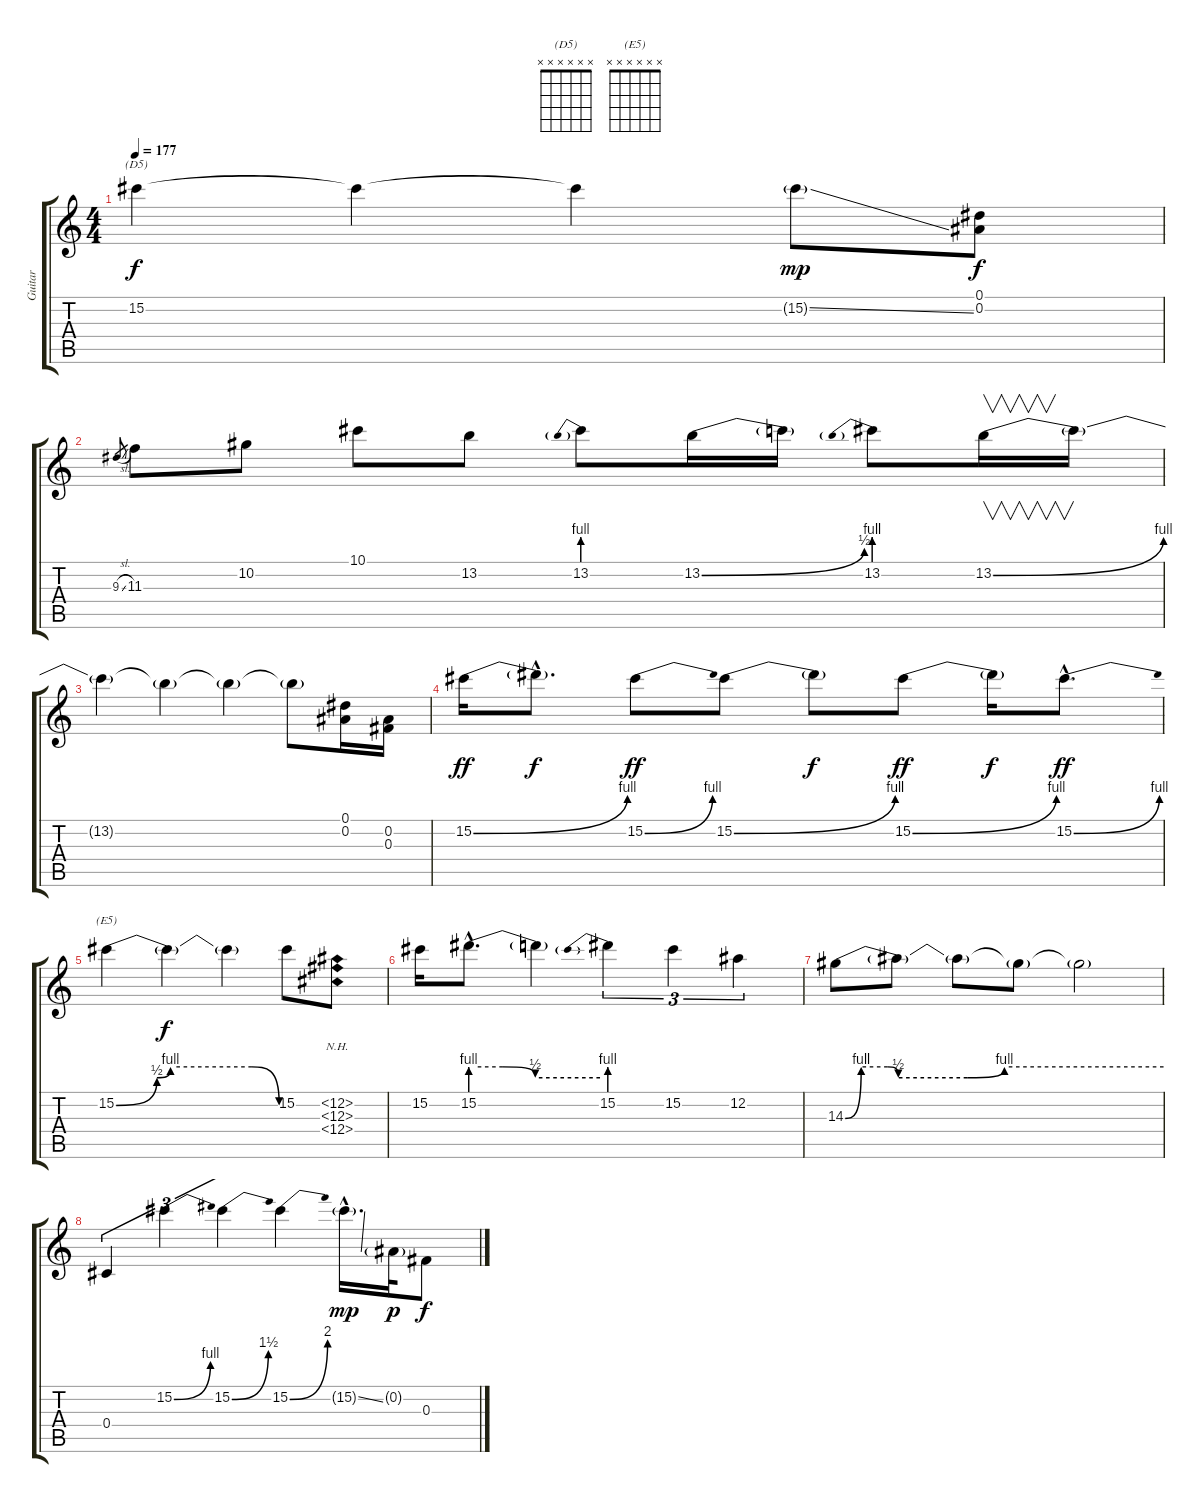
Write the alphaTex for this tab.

\track ("Guitar" "Guitar") {instrument overdrivenguitar}
\staff {score tabs}
\tuning (Eb4 Bb3 Gb3 Db3 Ab2 Eb2) {hide}
\chord ("(D5)" x x x x x x) {firstfret 0}
\chord ("(E5)" x x x x x x) {firstfret 0}
\ts (4 4)
\tempo 177
\clef g2
\ks c
15.2{t}.4{ch "(D5)" dy f} 15.2{t}.4 15.2{t}.4 15.2{ss g}.8{dy mp} (0.1 0.2).8{dy f} |
9.3{sl}.8{gr} 11.3.8 10.2.8 10.1.8 13.2.8 13.2{be (prebend 0 4 60 4)}.8 13.2{be (bend 0 0 60 2)}.16 13.2{t}.16 13.2{be (prebend 0 4 60 4)}.8 13.2{be (bend 0 0 60 4)}.16{v} 13.2{t}.16 |
13.2{t}.4 13.2{t}.4 13.2{t}.4 13.2{t}.8 (0.1 0.2).16 (0.2 0.3).16 |
15.2{be (bend 0 0 60 4)}.16{dy ff} 15.2{hac t}.8{d dy f} 15.2{be (bend 0 0 60 4)}.8{dy ff} 15.2{be (bend 0 0 60 4)}.8 15.2{t}.8{dy f} 15.2{be (bend 0 0 60 4)}.8{dy ff} 15.2{t}.16{dy f} 15.2{be (bend 0 0 60 4) hac}.8{d dy ff} |
15.2{be (custom 0 0 15 2 20 4 50 4 60 0)}.4{ch "(E5)"} 15.2{t}.4{dy f} 15.2{t}.4 15.2.8 (12.2{nh} 12.3{nh} 0.4{nh}).8 |
15.2.16 15.2{be (custom 0 4 15 4 30 2 60 2) hac}.8{d} 15.2{t}.4 15.2{be (prebend 0 4 60 4)}.4{tu (3 2)} 15.2.4{tu (3 2)} 12.2.4{tu (3 2)} |
14.3{be (custom 0 0 3 4 8 4 10 2 23 2 30 4 60 4)}.8 14.3{t}.8 14.3{t}.8 14.3{t}.8 14.3{t}.2 |
0.4.4{tu (3 2)} 15.2{be (bend 0 0 60 4)}.4{tu (3 2)} 15.2{be (bend 0 0 60 6)}.4{tu (3 2)} 15.2{be (bend 0 0 60 8)}.4 15.2{ss g hac}.16{d dy mp} 0.2{g}.32{dy p} 0.3.8{dy f}
